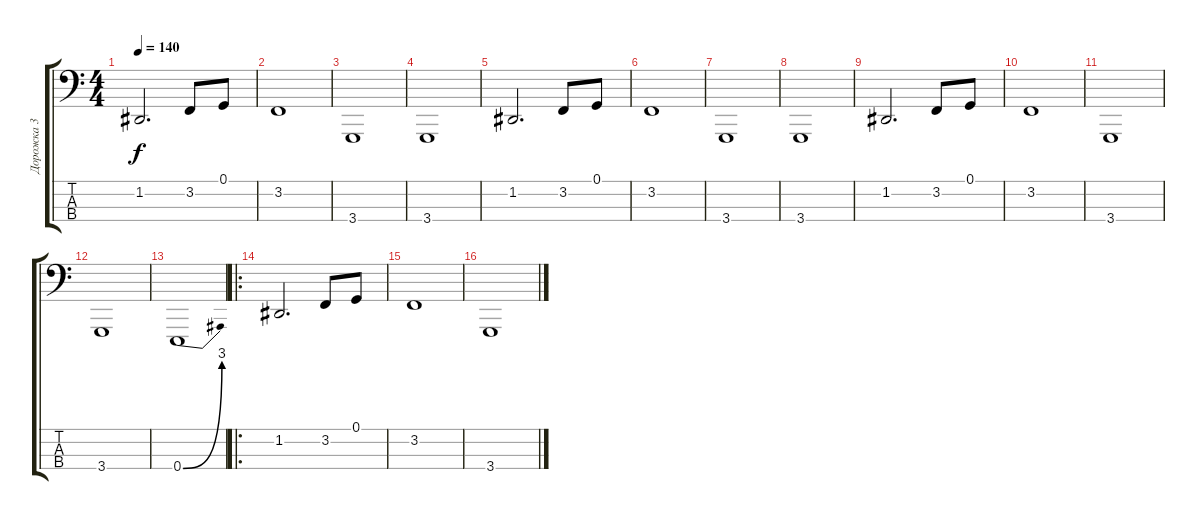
\track ("Дорожка 3" "Дорожка 3") {instrument lead2sawtooth}
\staff {score tabs}
\tuning (G2 D2 A1 E1) {hide}
\ts (4 4)
\tempo 140
\clef f4
\ks c
1.2.2{d dy f} 3.2.8 0.1.8 |
3.2.1 |
3.4.1 |
3.4.1 |
1.2.2{d} 3.2.8 0.1.8 |
3.2.1 |
3.4.1 |
3.4.1 |
1.2.2{d} 3.2.8 0.1.8 |
3.2.1 |
3.4.1 |
3.4.1 |
0.4{be (bend 0 0 60 12)}.1 |
\ro
1.2.2{d} 3.2.8 0.1.8 |
3.2.1 |
3.4.1
